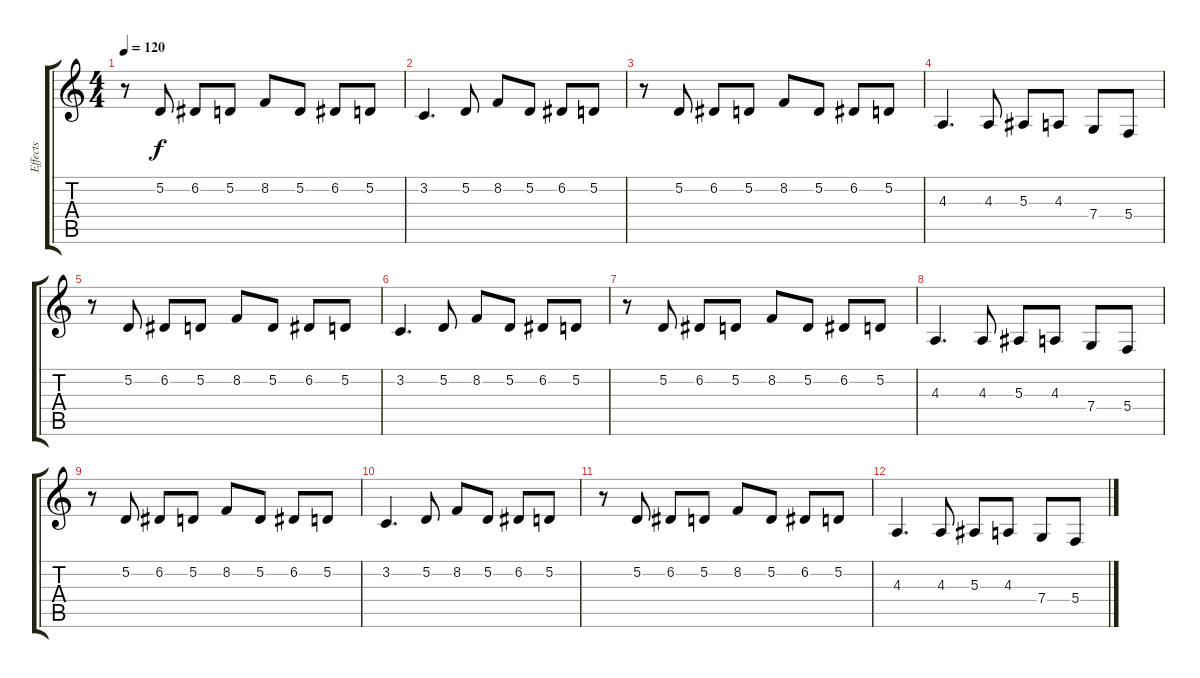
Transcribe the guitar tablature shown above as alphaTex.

\track ("Effects" "Effects") {instrument pad4choir}
\staff {score tabs}
\tuning (D4 A3 F3 C3 G2 D2) {hide}
\ts (4 4)
\tempo 120
\clef g2
\ks c
r.8{dy f} 5.2.8 6.2.8 5.2.8 8.2.8 5.2.8 6.2.8 5.2.8 |
3.2.4{d} 5.2.8 8.2.8 5.2.8 6.2.8 5.2.8 |
r.8 5.2.8 6.2.8 5.2.8 8.2.8 5.2.8 6.2.8 5.2.8 |
4.3.4{d} 4.3.8 5.3.8 4.3.8 7.4.8 5.4.8 |
r.8 5.2.8 6.2.8 5.2.8 8.2.8 5.2.8 6.2.8 5.2.8 |
3.2.4{d} 5.2.8 8.2.8 5.2.8 6.2.8 5.2.8 |
r.8 5.2.8 6.2.8 5.2.8 8.2.8 5.2.8 6.2.8 5.2.8 |
4.3.4{d} 4.3.8 5.3.8 4.3.8 7.4.8 5.4.8 |
r.8 5.2.8 6.2.8 5.2.8 8.2.8 5.2.8 6.2.8 5.2.8 |
3.2.4{d} 5.2.8 8.2.8 5.2.8 6.2.8 5.2.8 |
r.8 5.2.8 6.2.8 5.2.8 8.2.8 5.2.8 6.2.8 5.2.8 |
4.3.4{d} 4.3.8 5.3.8 4.3.8 7.4.8 5.4.8
